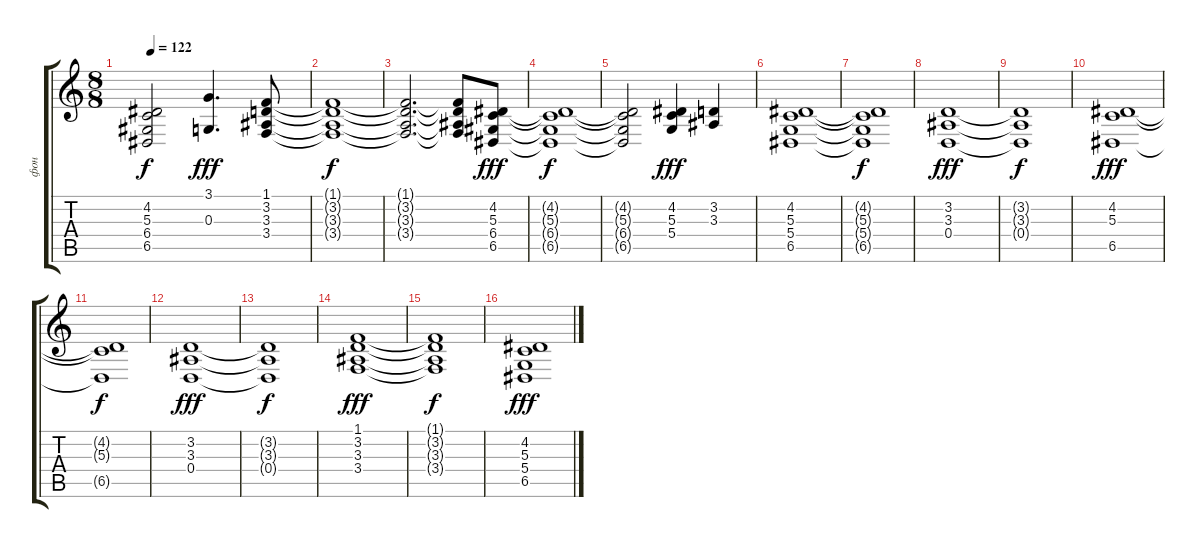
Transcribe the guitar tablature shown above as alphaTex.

\track ("фон" "фон") {instrument synthstrings1}
\staff {score tabs}
\tuning (E4 B3 G3 D3 A2 E2) {hide}
\ts (8 8)
\tempo 122
\clef g2
\ks c
(4.2{t} 5.3{t} 6.4{t} 6.5{t}).2{dy f} (3.1 0.3).4{d dy fff} (1.1 3.2 3.3 3.4).8 |
(1.1{t} 3.2{t} 3.3{t} 3.4{t}).1{dy f} |
(1.1{t} 3.2{t} 3.3{t} 3.4{t}).2{d} (1.1{t} 3.2{t} 3.3{t} 3.4{t}).8 (4.2 5.3 6.4 6.5).8{dy fff} |
(4.2{t} 5.3{t} 6.4{t} 6.5{t}).1{dy f} |
(4.2{t} 5.3{t} 6.4{t} 6.5{t}).2 (4.2 5.3 5.4).4{dy fff} (3.2 3.3).4 |
(4.2 5.3 5.4 6.5).1 |
(4.2{t} 5.3{t} 5.4{t} 6.5{t}).1{dy f} |
(3.2 3.3 0.4).1{dy fff} |
(3.2{t} 3.3{t} 0.4{t}).1{dy f} |
(4.2 5.3 6.5).1{dy fff} |
(4.2{t} 5.3{t} 6.5{t}).1{dy f} |
(3.2 3.3 0.4).1{dy fff} |
(3.2{t} 3.3{t} 0.4{t}).1{dy f} |
(1.1 3.2 3.3 3.4).1{dy fff} |
(1.1{t} 3.2{t} 3.3{t} 3.4{t}).1{dy f} |
(4.2 5.3 5.4 6.5).1{dy fff}
